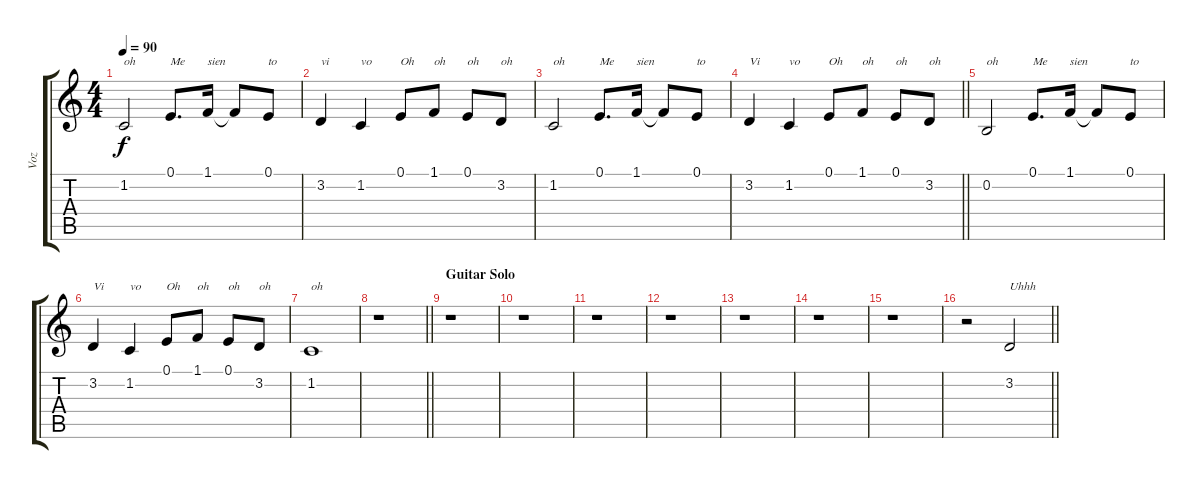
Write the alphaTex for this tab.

\track ("Voz" "Voz") {solo instrument acousticgrandpiano}
\staff {score tabs}
\tuning (E4 B3 G3 D3 A2 E2) {hide}
\ts (4 4)
\tempo 90
\clef g2
\ks c
1.2.2{txt "oh" dy f} 0.1.8{d txt "Me"} 1.1.16{txt "sien"} 1.1{t}.8 0.1.8{txt "to"} |
3.2.4{txt "vi"} 1.2.4{txt "vo"} 0.1.8{txt "Oh"} 1.1.8{txt "oh"} 0.1.8{txt "oh"} 3.2.8{txt "oh"} |
1.2.2{txt "oh"} 0.1.8{d txt "Me"} 1.1.16{txt "sien"} 1.1{t}.8 0.1.8{txt "to"} |
\barLineRight lightlight
3.2.4{txt "Vi"} 1.2.4{txt "vo"} 0.1.8{txt "Oh"} 1.1.8{txt "oh"} 0.1.8{txt "oh"} 3.2.8{txt "oh"} |
0.2.2{txt "oh"} 0.1.8{d txt "Me"} 1.1.16{txt "sien"} 1.1{t}.8 0.1.8{txt "to"} |
3.2.4{txt "Vi"} 1.2.4{txt "vo"} 0.1.8{txt "Oh"} 1.1.8{txt "oh"} 0.1.8{txt "oh"} 3.2.8{txt "oh"} |
1.2.1{txt "oh"} |
\barLineRight lightlight
r.1 |
\section ("" "Guitar Solo")
r.1 |
r.1 |
r.1 |
r.1 |
r.1 |
r.1 |
r.1 |
\barLineRight lightlight
r.2 3.2.2{txt "Uhhh"}
